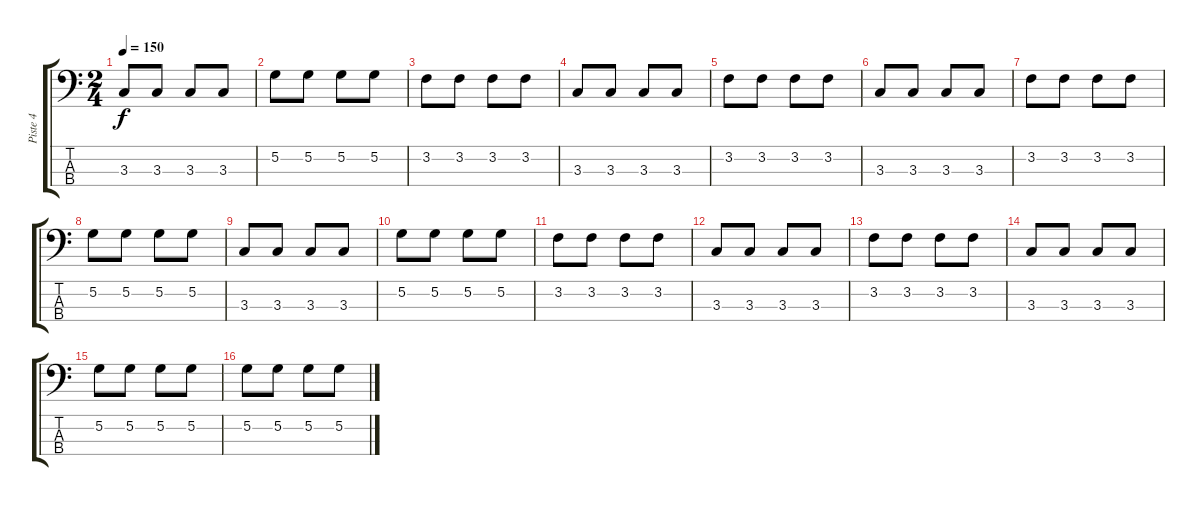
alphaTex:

\track ("Piste 4" "Piste 4") {instrument electricbassfinger}
\staff {score tabs}
\tuning (G2 D2 A1 E1) {hide}
\ts (2 4)
\tempo 150
\clef f4
\ks c
3.3.8{dy f} 3.3.8 3.3.8 3.3.8 |
5.2.8 5.2.8 5.2.8 5.2.8 |
3.2.8 3.2.8 3.2.8 3.2.8 |
3.3.8 3.3.8 3.3.8 3.3.8 |
3.2.8 3.2.8 3.2.8 3.2.8 |
3.3.8 3.3.8 3.3.8 3.3.8 |
3.2.8 3.2.8 3.2.8 3.2.8 |
5.2.8 5.2.8 5.2.8 5.2.8 |
3.3.8 3.3.8 3.3.8 3.3.8 |
5.2.8 5.2.8 5.2.8 5.2.8 |
3.2.8 3.2.8 3.2.8 3.2.8 |
3.3.8 3.3.8 3.3.8 3.3.8 |
3.2.8 3.2.8 3.2.8 3.2.8 |
3.3.8 3.3.8 3.3.8 3.3.8 |
5.2.8 5.2.8 5.2.8 5.2.8 |
5.2.8 5.2.8 5.2.8 5.2.8
